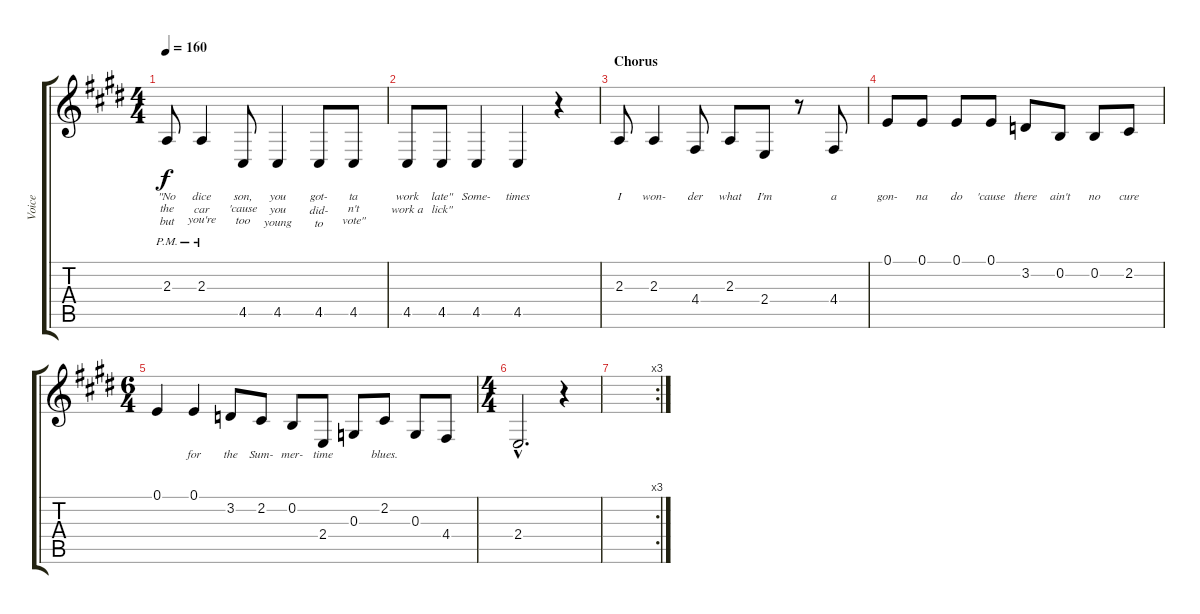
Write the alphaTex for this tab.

\track ("Voice" "Voice") {instrument sopranosax}
\staff {score tabs}
\tuning (E4 B3 G3 D3 A2 E2) {hide}
\ts (4 4)
\tempo 160
\clef g2
\ks e
2.3{pm}.8{lyrics (0 "\"No") lyrics (1 "the") lyrics (2 "but") lyrics (3 "") lyrics (4 "") dy f} 2.3{pm}.4{lyrics (0 "dice") lyrics (1 "car") lyrics (2 "you're") lyrics (3 "") lyrics (4 "")} 4.5.8{lyrics (0 "son,") lyrics (1 "'cause") lyrics (2 "too") lyrics (3 "") lyrics (4 "") instrument baritonesax} 4.5.4{lyrics (0 "you") lyrics (1 "you") lyrics (2 "young") lyrics (3 "") lyrics (4 "")} 4.5.8{lyrics (0 "got-") lyrics (1 "did-") lyrics (2 "to") lyrics (3 "") lyrics (4 "")} 4.5.8{lyrics (0 "ta") lyrics (1 "n't") lyrics (2 "vote\"") lyrics (3 "") lyrics (4 "")} |
4.5.8{lyrics (0 "work") lyrics (1 "work a") lyrics (2 "") lyrics (3 "") lyrics (4 "")} 4.5.8{lyrics (0 "late\"") lyrics (1 "lick\"") lyrics (2 "") lyrics (3 "") lyrics (4 "")} 4.5.4{lyrics (0 "Some-") lyrics (1 "") lyrics (2 "") lyrics (3 "") lyrics (4 "")} 4.5.4{lyrics (0 "times") lyrics (1 "") lyrics (2 "") lyrics (3 "") lyrics (4 "")} r.4 |
\section ("" "Chorus")
2.3.8{lyrics (0 "I") lyrics (1 "") lyrics (2 "") lyrics (3 "") lyrics (4 "") instrument sopranosax} 2.3.4{lyrics (0 "won-") lyrics (1 "") lyrics (2 "") lyrics (3 "") lyrics (4 "")} 4.4.8{lyrics (0 "der") lyrics (1 "") lyrics (2 "") lyrics (3 "") lyrics (4 "")} 2.3.8{lyrics (0 "what") lyrics (1 "") lyrics (2 "") lyrics (3 "") lyrics (4 "")} 2.4.8{lyrics (0 "I'm") lyrics (1 "") lyrics (2 "") lyrics (3 "") lyrics (4 "")} r.8 4.4.8{lyrics (0 "a") lyrics (1 "") lyrics (2 "") lyrics (3 "") lyrics (4 "")} |
0.1.8{lyrics (0 "gon-") lyrics (1 "") lyrics (2 "") lyrics (3 "") lyrics (4 "")} 0.1.8{lyrics (0 "na") lyrics (1 "") lyrics (2 "") lyrics (3 "") lyrics (4 "")} 0.1.8{lyrics (0 "do") lyrics (1 "") lyrics (2 "") lyrics (3 "") lyrics (4 "")} 0.1.8{lyrics (0 "'cause") lyrics (1 "") lyrics (2 "") lyrics (3 "") lyrics (4 "")} 3.2.8{lyrics (0 "there") lyrics (1 "") lyrics (2 "") lyrics (3 "") lyrics (4 "")} 0.2.8{lyrics (0 "ain't") lyrics (1 "") lyrics (2 "") lyrics (3 "") lyrics (4 "")} 0.2.8{lyrics (0 "no") lyrics (1 "") lyrics (2 "") lyrics (3 "") lyrics (4 "")} 2.2.8{lyrics (0 "cure") lyrics (1 "") lyrics (2 "") lyrics (3 "") lyrics (4 "")} |
\ts (6 4)
0.1.4{lyrics (0 "") lyrics (1 "") lyrics (2 "") lyrics (3 "") lyrics (4 "")} 0.1.4{lyrics (0 "for") lyrics (1 "") lyrics (2 "") lyrics (3 "") lyrics (4 "")} 3.2.8{lyrics (0 "the") lyrics (1 "") lyrics (2 "") lyrics (3 "") lyrics (4 "")} 2.2.8{lyrics (0 "Sum-") lyrics (1 "") lyrics (2 "") lyrics (3 "") lyrics (4 "")} 0.2.8{lyrics (0 "mer-") lyrics (1 "") lyrics (2 "") lyrics (3 "") lyrics (4 "")} 2.4.8{lyrics (0 "time") lyrics (1 "") lyrics (2 "") lyrics (3 "") lyrics (4 "")} 0.3.8{lyrics (0 "") lyrics (1 "") lyrics (2 "") lyrics (3 "") lyrics (4 "")} 2.2.8{lyrics (0 "blues.") lyrics (1 "") lyrics (2 "") lyrics (3 "") lyrics (4 "")} 0.3.8 4.4.8 |
\ts (4 4)
2.4{hac}.2{d} r.4 |
\rc 3
